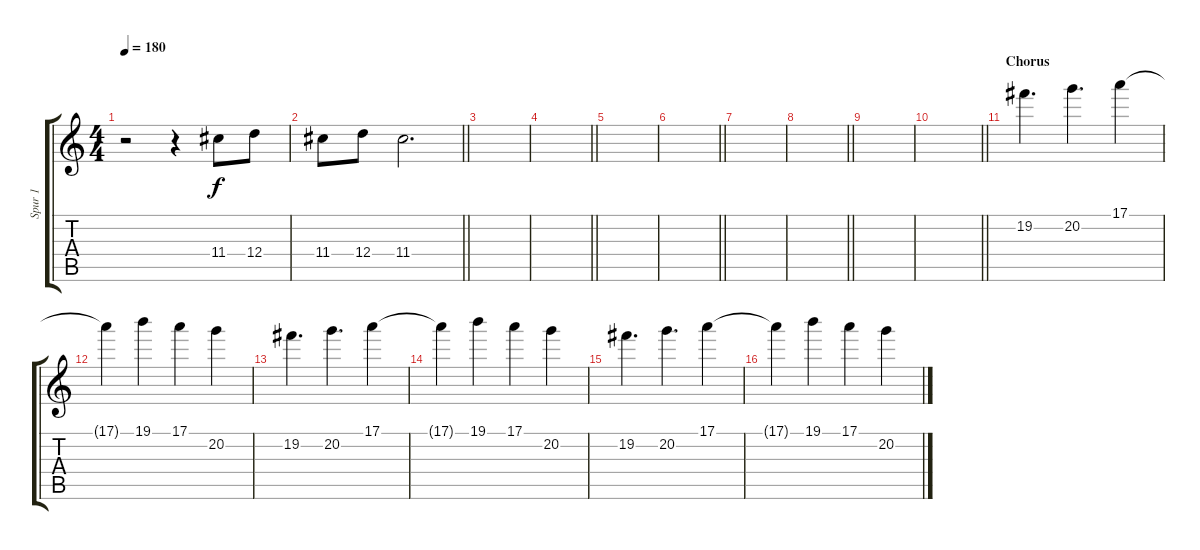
\track ("Spur 1" "Spur 1") {instrument overdrivenguitar}
\staff {score tabs}
\tuning (E4 B3 G3 D3 A2 D2) {hide}
\ts (4 4)
\tempo 180
\clef g2
\ks c
r.2{dy f} r.4 11.4.8 12.4.8 |
\barLineRight lightlight
11.4.8 12.4.8 11.4.2{d} |
|
\barLineRight lightlight
|
|
\barLineRight lightlight
|
|
\barLineRight lightlight
|
|
\barLineRight lightlight
|
\section ("" "Chorus")
19.2.4{d} 20.2.4{d} 17.1.4 |
17.1{t}.4 19.1.4 17.1.4 20.2.4 |
19.2.4{d} 20.2.4{d} 17.1.4 |
17.1{t}.4 19.1.4 17.1.4 20.2.4 |
19.2.4{d} 20.2.4{d} 17.1.4 |
17.1{t}.4 19.1.4 17.1.4 20.2.4
